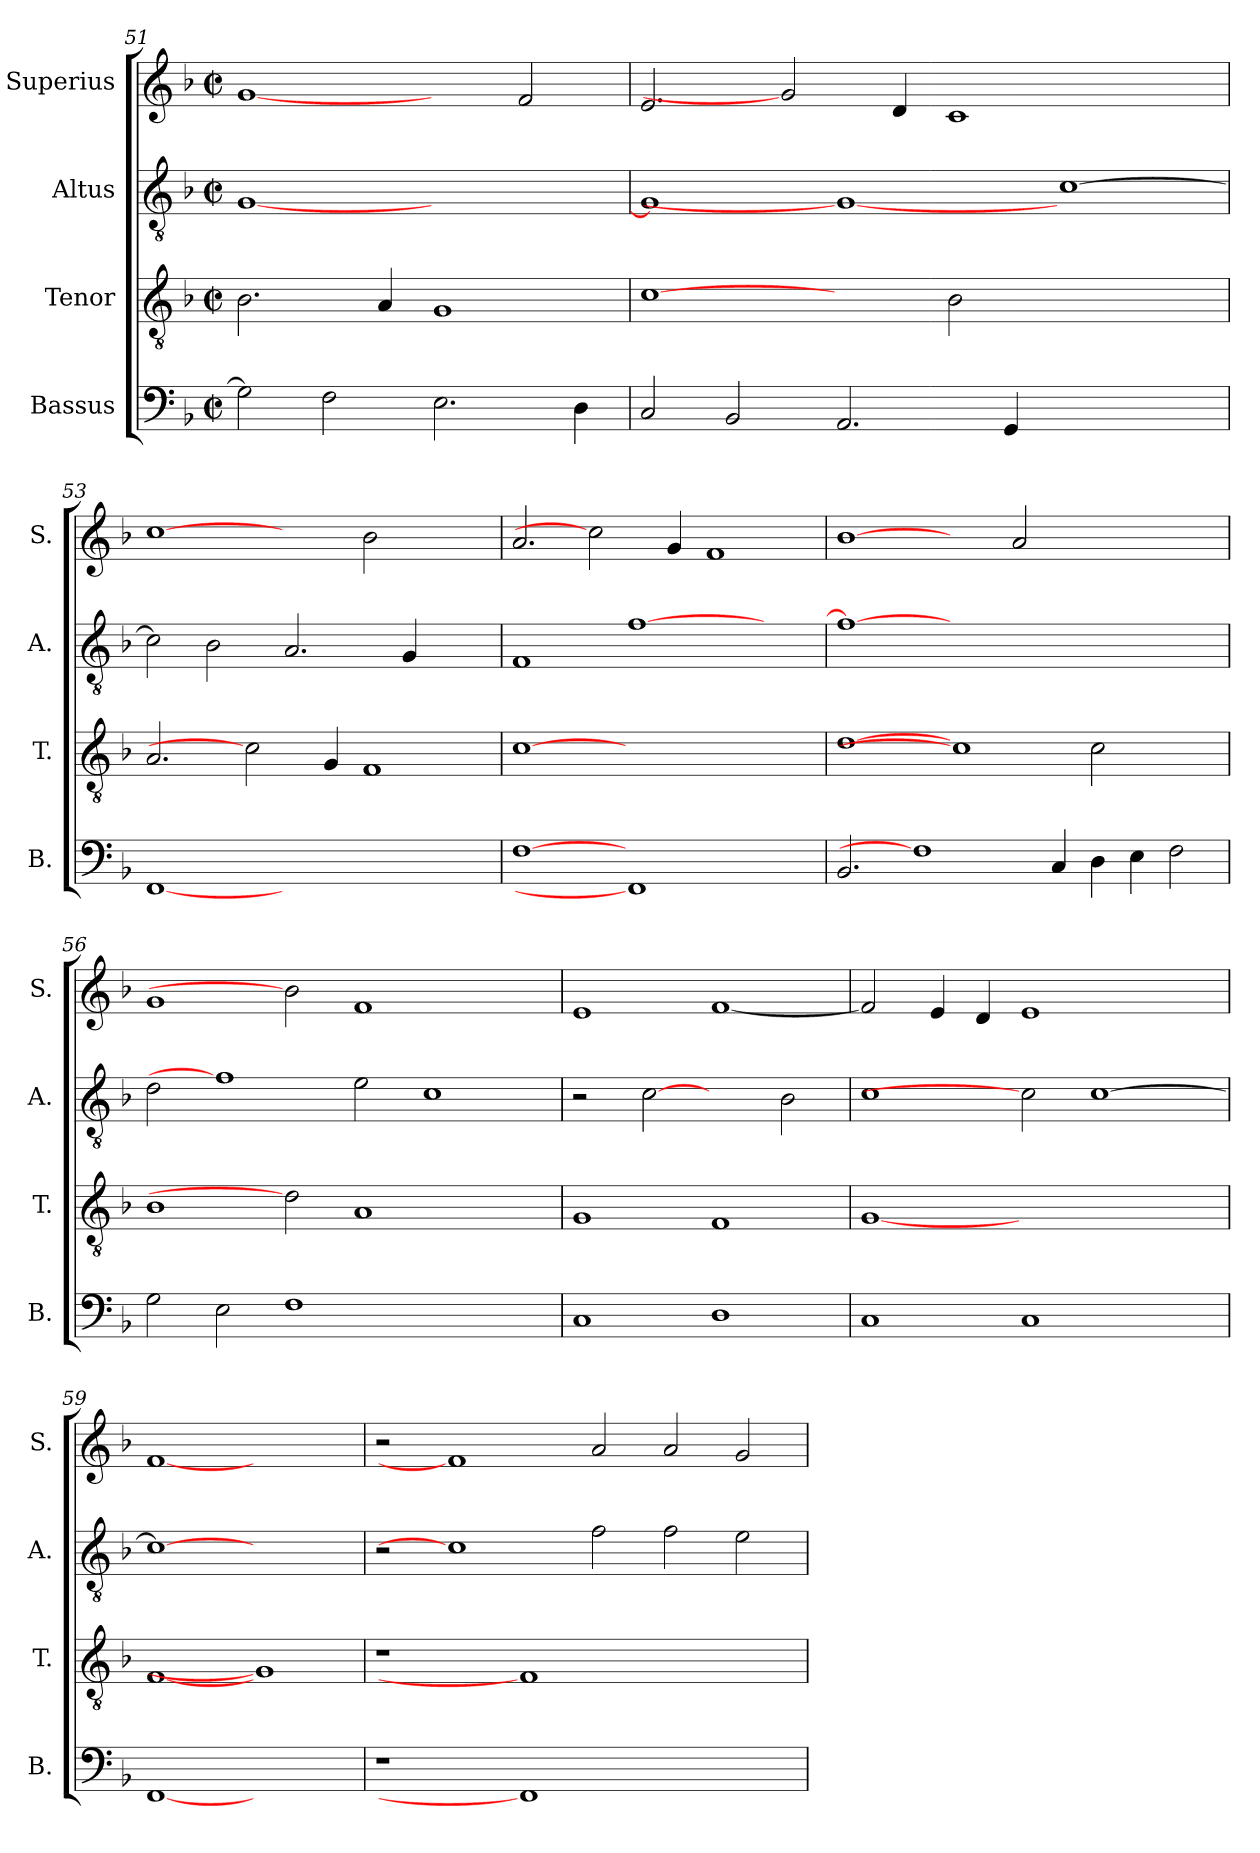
**kern	**kern	**kern	**kern
*part4	*part3	*part2	*part1
*staff4	*staff3	*staff2	*staff1
*I"Bassus	*I"Tenor	*I"Altus	*I"Superius
*I'B.	*I'T.	*I'A.	*I'S.
*clefF4	*clefGv2	*clefGv2	*clefG2
*	*ITrd7c12	*ITrd7c12	*
*k[b-]	*k[b-]	*k[b-]	*k[b-]
*F:	*F:	*F:	*F:
*M2/2	*M2/2	*M2/2	*M2/2
*met(c|)	*met(c|)	*met(c|)	*met(c|)
=51	=51	=51	=51
2Gi\]	2.BB-i\	[<1GGi	[1gi
2Fi\	.	.	.
.	4AAi/	.	.
2.Ei\	1GGi	1ryy	2ryy
.	.	.	2fi/
4Di\	.	.	.
!!LO:LB:g=z
=52	=52	=52	=52
2Ci/	[1Ci	1GGi]	2.ei/
2BB-i/	.	.	.
.	.	.	2gi]
2.AAi/	2ryy	1GGi_	.
.	.	.	4di/
.	2BB-i\	.	1ci
4GGi/	.	.	.
1ryy	1ryy	[>1Ci	.
.	.	.	2ryy
=53	=53	=53	=53
[1FFi	2.AAi/	2Ci\]	[1cci
.	.	2BB-i\	.
.	2Ci]	.	.
1.ryy	.	2.AAi/	2ryy
.	4GGi/	.	.
.	1FFi	.	2b-i\
.	.	4GGi/	.
.	.	2ryy	2ryy
=54	=54	=54	=54
[1Fi	[1Ci	1FFi	2.ai/
.	.	.	2cci]
1FFi]	1.ryy	[>1Fi	.
.	.	.	4gi/
.	.	.	1fi
2ryy	.	2ryy	.
=55	=55	=55	=55
2.BB-i/	[1Di	1Fi_>	[1b-i
1Fi]	.	.	.
.	1Ci]	0ryy	2ryy
.	.	.	2ai/
4Ci/	.	.	.
4Di\	2Ci\	.	1ryy
4Ei\	.	.	.
2Fi\	2ryy	.	.
=56	=56	=56	=56
2Gi\	1BB-i	2Di\	1gi
2Ei\	.	1Fi]	.
1Fi	2Di]	.	2b-i]
.	1AAi	2Ei\	1fi
1ryy	.	1Ci	.
.	2ryy	.	2ryy
!!LO:PB:g=z
=57	=57	=57	=57
1Ci	1GGi	2r	1ei
.	.	[2Ci	.
1Di	1FFi	2ryy	[<1fi
.	.	2BB-i\	.
=58	=58	=58	=58
1Ci	[1GGi	1Ci	2fi/]
.	.	.	4ei/
.	.	.	4di/
1Ci	1.ryy	2Ci]	1ei
.	.	[>1Ci	.
2ryy	.	.	2ryy
=59	=59	=59	=59
[1FFi	[1FFi	1Ci_>	[1fi
1ryy	1GGi]	1ryy	1ryy
=60	=60	=60	=60
!LO:N:vis=1	!LO:N:vis=1	!	!
1r	1r	2r	2r
.	.	1Ci]	1fi]
1FFi]	1FFi]	.	.
.	.	2Fi\	2ai/
1ryy	1ryy	2Fi\	2ai/
.	.	2Ei\	2gi/
=	=	=	=
*-	*-	*-	*-
